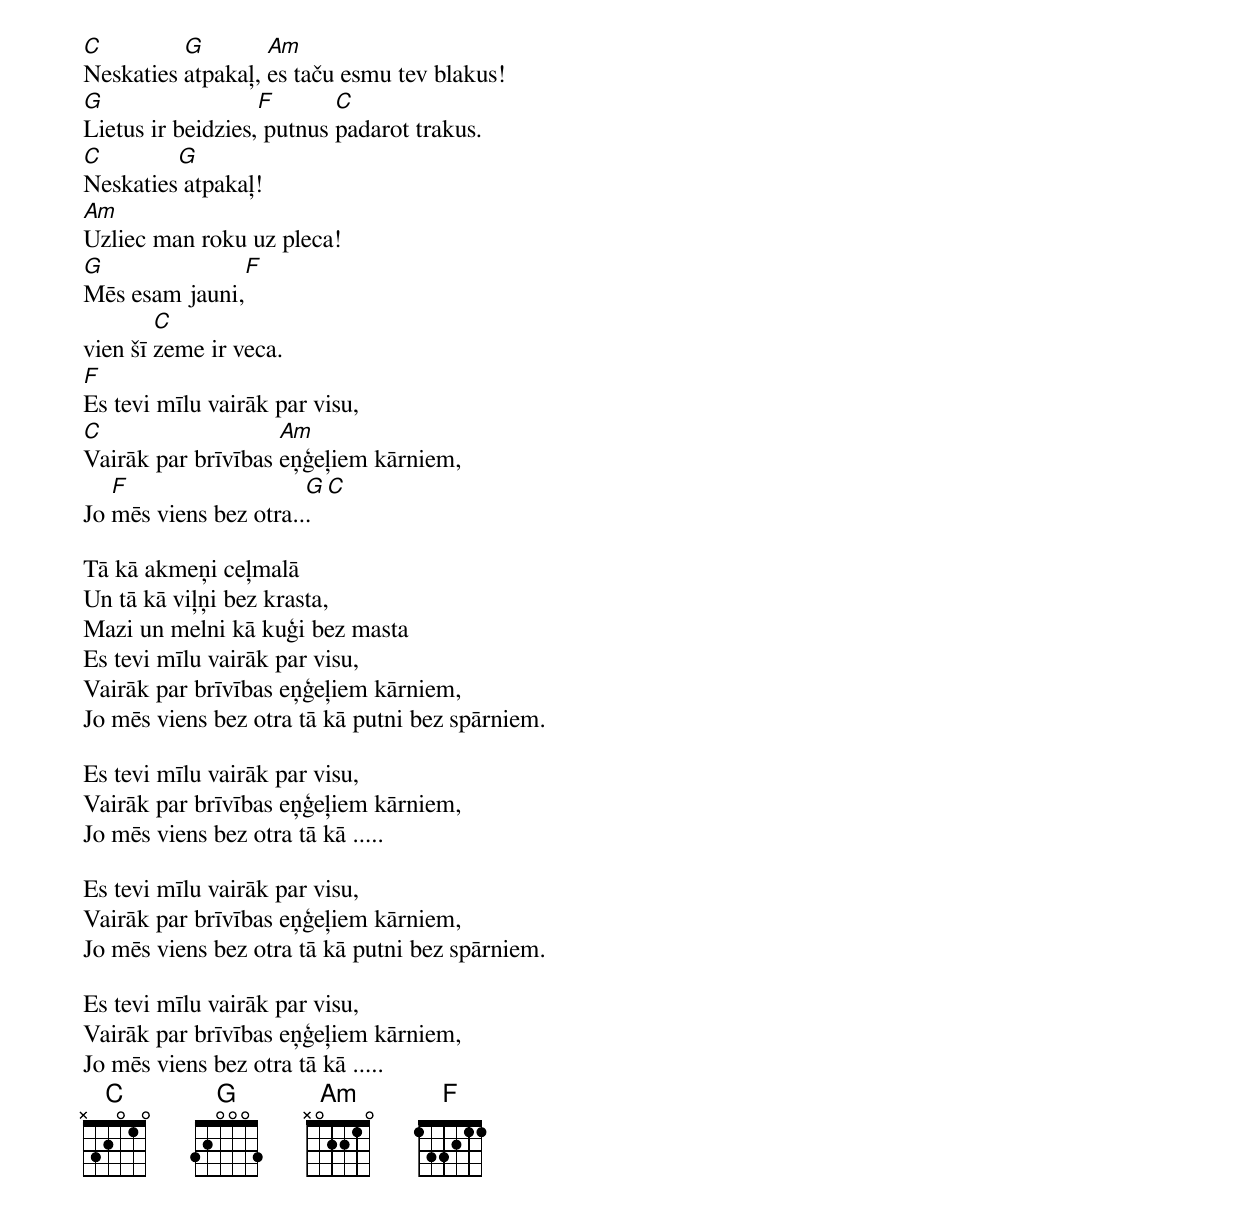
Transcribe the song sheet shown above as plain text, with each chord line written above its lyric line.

C         G        Am
Neskaties atpakaļ, es taču esmu tev blakus!
G                  F       C
Lietus ir beidzies, putnus padarot trakus.
C        G
Neskaties atpakaļ!
Am
Uzliec man roku uz pleca!
G              F
Mēs esam jauni,
        C
vien šī zeme ir veca.
F
Es tevi mīlu vairāk par visu,
C                   Am
Vairāk par brīvības eņģeļiem kārniem,
   F                   G   C
Jo mēs viens bez otra...

Tā kā akmeņi ceļmalā
Un tā kā viļņi bez krasta,
Mazi un melni kā kuģi bez masta
Es tevi mīlu vairāk par visu,
Vairāk par brīvības eņģeļiem kārniem,
Jo mēs viens bez otra tā kā putni bez spārniem.

Es tevi mīlu vairāk par visu,
Vairāk par brīvības eņģeļiem kārniem,
Jo mēs viens bez otra tā kā .....

Es tevi mīlu vairāk par visu,
Vairāk par brīvības eņģeļiem kārniem,
Jo mēs viens bez otra tā kā putni bez spārniem.

Es tevi mīlu vairāk par visu,
Vairāk par brīvības eņģeļiem kārniem,
Jo mēs viens bez otra tā kā .....
